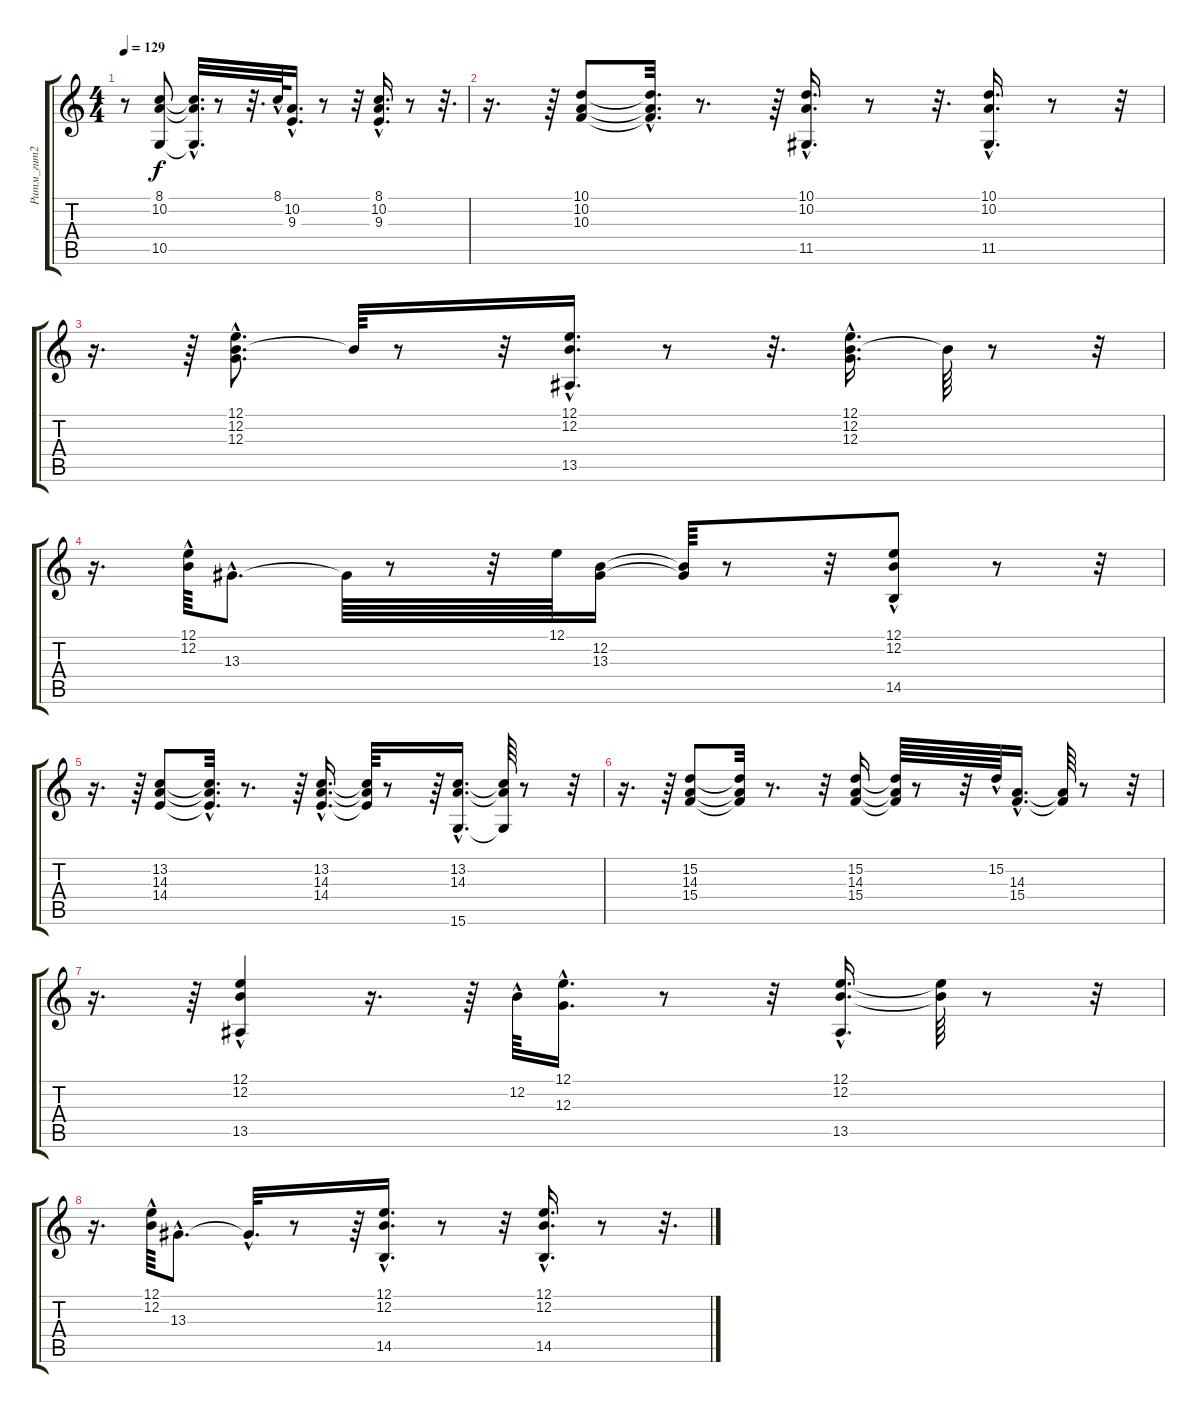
\track ("Ритм_гит2" "Ритм_гит2") {instrument lead5charang}
\staff {score tabs}
\tuning (E4 B3 G3 D3 A2 E2) {hide}
\ts (4 4)
\tempo 129
\clef g2
\ks c
r.8{dy f} (8.1 10.2 10.5).8 (8.1{hac t} 10.2{hac t} 10.5{hac t}).32{d} r.8 r.32{d} 8.1{hac}.64 (10.2{hac} 9.3).16{d} r.8 r.32 (8.1{hac} 10.2{hac} 9.3{hac}).16{d} r.8 r.32{d} |
r.16{d} r.64 (10.1 10.2 10.3).8 (10.1{hac t} 10.2{hac t} 10.3{hac t}).32{d} r.8{d} r.64 (10.1 10.2{hac} 11.5).16{d} r.8 r.32{d} (10.1 10.2{hac} 11.5).16{d} r.8 r.32 |
r.16{d} r.64 (12.1{hac} 12.2{hac} 12.3{hac}).8{d} 12.2{t}.64 r.8 r.32 (12.1 12.2{hac} 13.5).16{d} r.8 r.32{d} (12.1{hac} 12.2{hac} 12.3{hac}).16{d} 12.2{t}.64 r.8 r.32 |
r.16{d} (12.1{hac} 12.2{hac}).64 13.3{hac}.8{d} 13.3{t}.64 r.8 r.32 12.1.64 (12.2 13.3).16 (12.2{t} 13.3{t}).64 r.8 r.32 (12.1 12.2{hac} 14.5{hac}).8 r.8 r.32 |
r.16{d} r.64 (13.2 14.3 14.4).8 (13.2{hac t} 14.3{hac t} 14.4{hac t}).32{d} r.8{d} r.64 (13.2{hac} 14.3{hac} 14.4{hac}).16{d} (13.2{t} 14.3{t} 14.4{t}).64 r.8 r.64 (13.2{hac} 14.3{hac} 15.6{hac}).16{d} (13.2{t} 14.3{t} 15.6{t}).64 r.8 r.32 |
r.16{d} r.64 (15.2 14.3 15.4).8 (15.2{t} 14.3{t} 15.4{t}).32 r.8{d} r.32 (15.2 14.3 15.4).16 (15.2{t} 14.3{t} 15.4{t}).64 r.8 r.32 15.2{hac}.64 (14.3{hac} 15.4{hac}).16{d} (14.3{t} 15.4{t}).64 r.8 r.32 |
r.16{d} r.64 (12.1{hac} 12.2 13.5{hac}).4 r.16{d} r.64 12.2{hac}.64 (12.1{hac} 12.3{hac}).16{d} r.8 r.32 (12.1{hac} 12.2{hac} 13.5{hac}).16{d} (12.1{t} 12.2{t}).64 r.8 r.32 |
r.16{d} (12.1{hac} 12.2{hac}).64 13.3{hac}.8{d} 13.3{hac t}.32{d} r.8 r.64 (12.1{hac} 12.2{hac} 14.5).16{d} r.8 r.32 (12.1 12.2{hac} 14.5{hac}).16{d} r.8 r.32{d}
